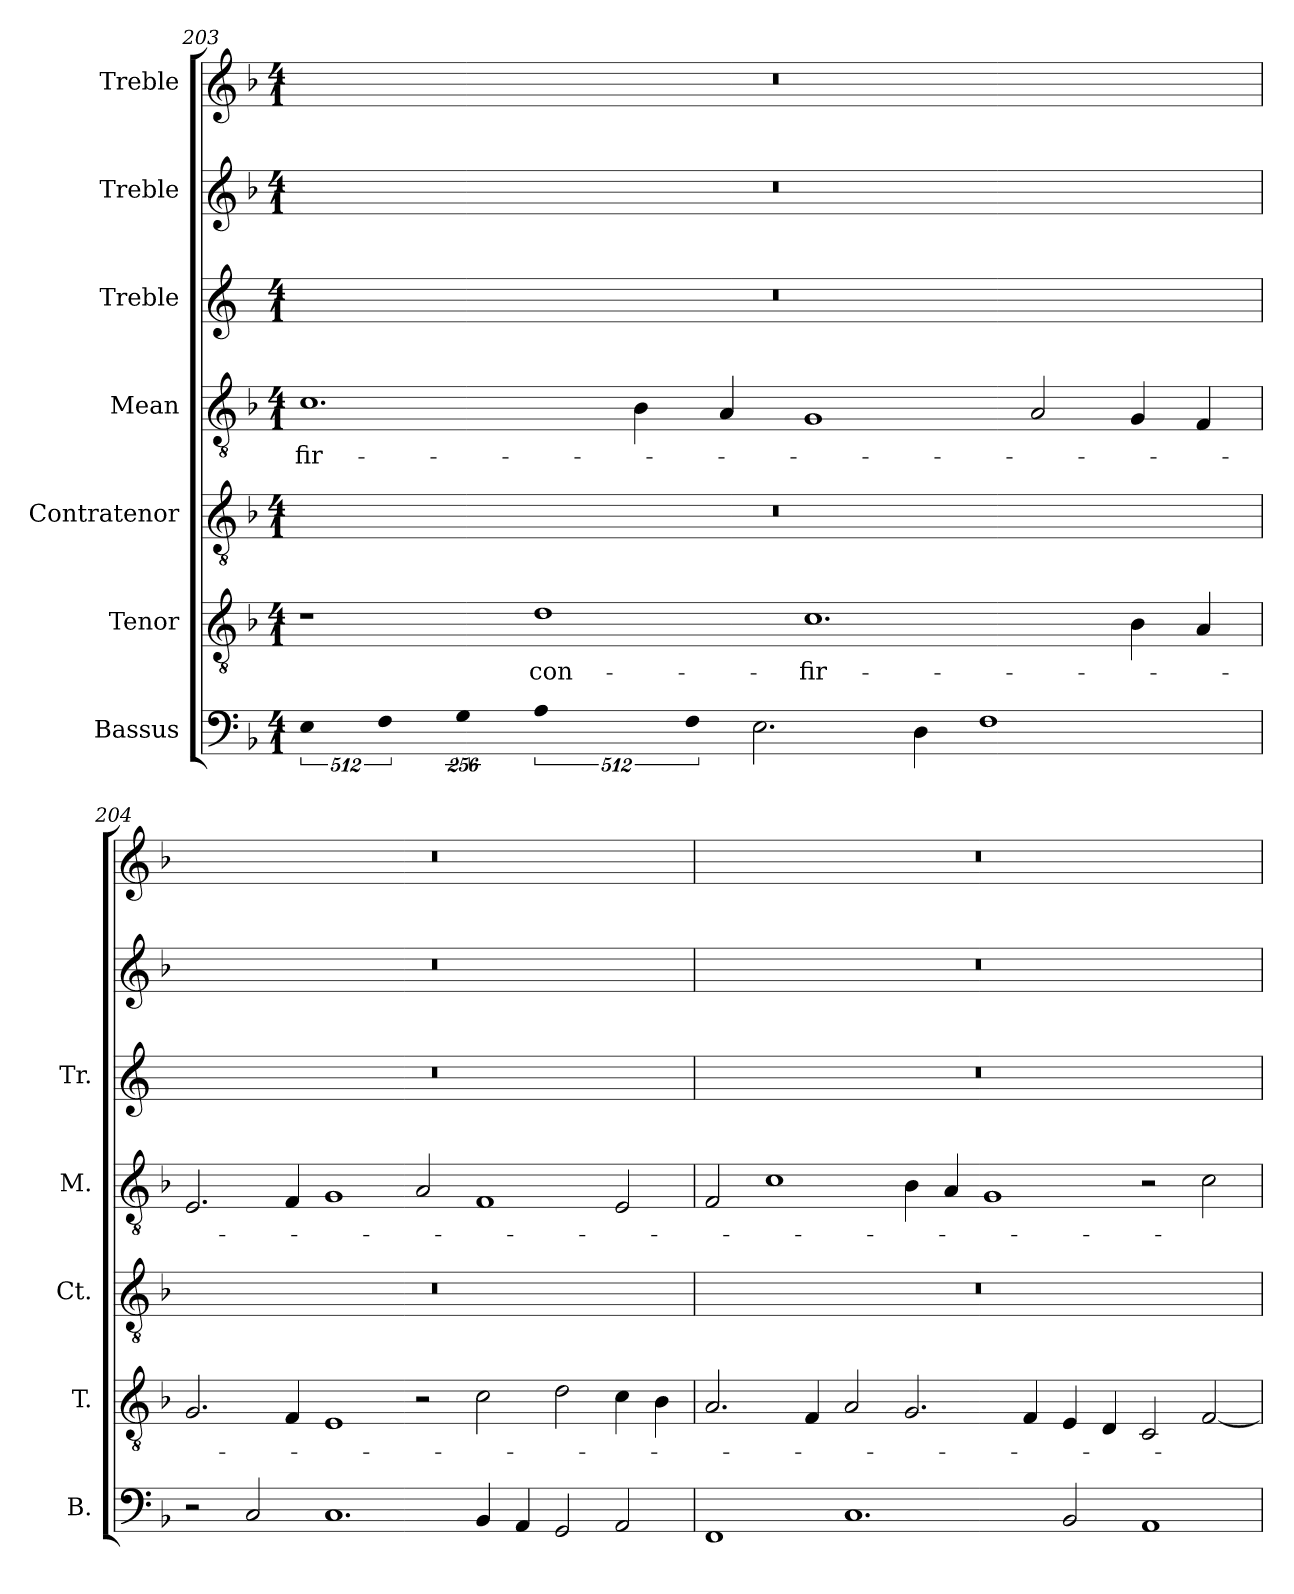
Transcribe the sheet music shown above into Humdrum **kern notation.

**kern	**kern	**text	**kern	**kern	**text	**kern	**kern	**kern
*part7	*part6	*part6	*part5	*part4	*part4	*part3	*part2	*part1
*staff7	*staff6	*staff6	*staff5	*staff4	*staff4	*staff3	*staff2	*staff1
*I"Bassus	*I"Tenor	*	*I"Contratenor	*I"Mean	*	*I"Treble	*I"Treble	*I"Treble
*I'B.	*I'T.	*	*I'Ct.	*I'M.	*	*I'Tr.	*	*
!!LO:LB:g=z
*clefF4	*clefGv2	*	*clefGv2	*clefGv2	*	*clefG2	*clefG2	*clefG2
*	*ITrd7c12	*	*ITrd7c12	*ITrd7c12	*	*	*	*
*k[b-]	*k[b-]	*	*k[b-]	*k[b-]	*	*k[]	*k[b-]	*k[b-]
*F:	*F:	*	*F:	*F:	*	*	*F:	*F:
*M4/1	*M4/1	*	*M4/1	*M4/1	*	*M4/1	*M4/1	*M4/1
=203	=203	=203	=203	=203	=203	=203	=203	=203
!LO:N:vis=2	!	!	!LO:N:vis=1	!	!	!	!	!
!	!	!	!	!	!LO:LY:b:color=#000000	!LO:N:vis=1	!LO:N:vis=1	!LO:N:vis=1
1024%341Ei\	1r	.	00r	1.Ci	-fir-	00r	00r	00r
!LO:N:vis=2	!	!	!	!	!	!	!	!
1024%341Fi\	.	.	.	.	.	.	.	.
!LO:N:vis=2	!	!	!	!	!	!	!	!
512%171Gi\	.	.	.	.	.	.	.	.
!LO:N:vis=1	!	!	!	!	!	!	!	!
!	!	!LO:LY:b:color=#000000	!	!	!	!	!	!
512%341Ai	1Di	con-	.	.	.	.	.	.
.	.	.	.	4BB-i\	.	.	.	.
!LO:N:vis=2	!	!	!	!	!	!	!	!
512%171Fi\	.	.	.	.	.	.	.	.
.	.	.	.	4AAi/	.	.	.	.
!	!	!LO:LY:b:color=#000000	!	!	!	!	!	!
2.Ei\	1.Ci	-fir-	.	1GGi	.	.	.	.
4Di\	.	.	.	.	.	.	.	.
1Fi	.	.	.	2AAi/	.	.	.	.
.	4BB-i\	.	.	4GGi/	.	.	.	.
.	4AAi/	.	.	4FFi/	.	.	.	.
=204`	=204`	=204`	=204`	=204`	=204`	=204`	=204`	=204`
!	!	!	!LO:N:vis=1	!	!	!LO:N:vis=1	!LO:N:vis=1	!LO:N:vis=1
2r	2.GGi/	.	00r	2.EEi/	.	00r	00r	00r
2Ci/	.	.	.	.	.	.	.	.
.	4FFi/	.	.	4FFi/	.	.	.	.
1.Ci	1EEi	.	.	1GGi	.	.	.	.
.	2r	.	.	2AAi/	.	.	.	.
4BB-i/	2Ci\	.	.	1FFi	.	.	.	.
4AAi/	.	.	.	.	.	.	.	.
2GGi/	2Di\	.	.	.	.	.	.	.
2AAi/	4Ci\	.	.	2EEi/	.	.	.	.
.	4BB-i\	.	.	.	.	.	.	.
!!LO:LB:g=z
=205`	=205`	=205`	=205`	=205`	=205`	=205`	=205`	=205`
!	!	!	!LO:N:vis=1	!	!	!LO:N:vis=1	!LO:N:vis=1	!LO:N:vis=1
1FFi	2.AAi/	.	00r	2FFi/	.	00r	00r	00r
.	.	.	.	1Ci	.	.	.	.
.	4FFi/	.	.	.	.	.	.	.
1.Ci	2AAi/	.	.	.	.	.	.	.
.	2.GGi/	.	.	4BB-i\	.	.	.	.
.	.	.	.	4AAi/	.	.	.	.
.	.	.	.	1GGi	.	.	.	.
.	4FFi/	.	.	.	.	.	.	.
2BB-i/	4EEi/	.	.	.	.	.	.	.
.	4DDi/	.	.	.	.	.	.	.
1AAi	2CCi/	.	.	2r	.	.	.	.
.	[<2FFi/	.	.	2Ci\	.	.	.	.
=`	=`	=`	=`	=`	=`	=`	=`	=`
*-	*-	*-	*-	*-	*-	*-	*-	*-
